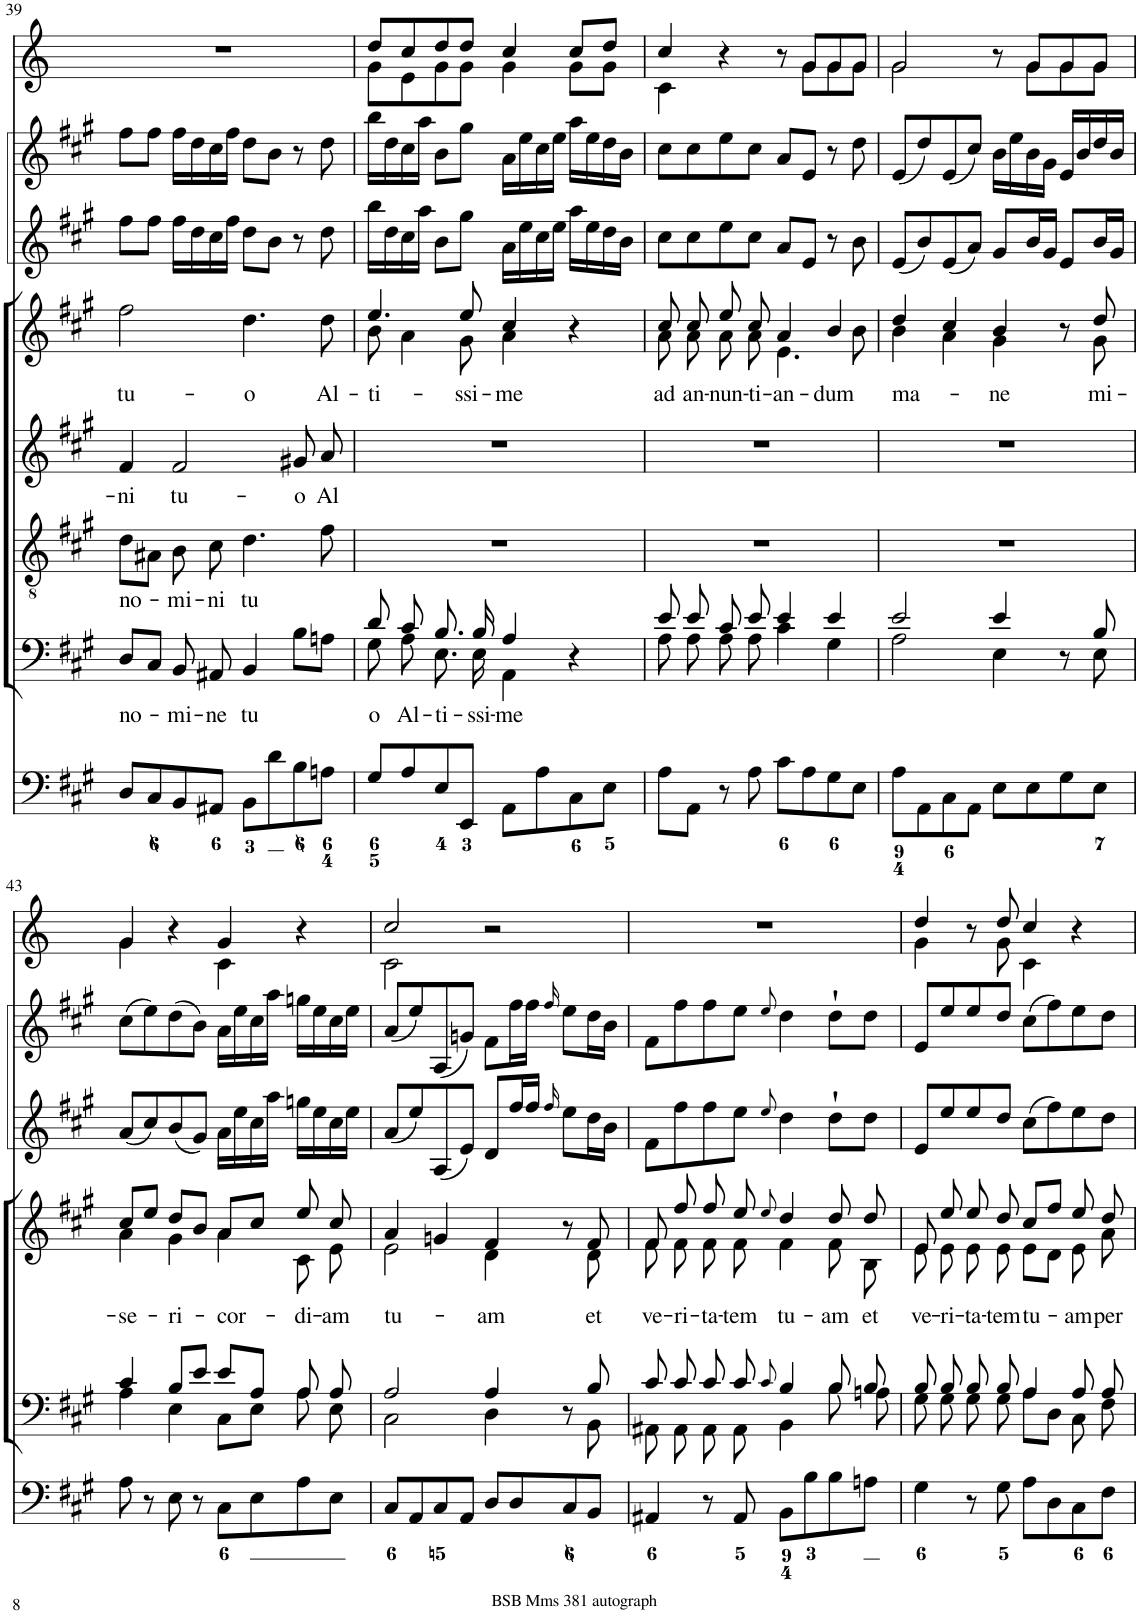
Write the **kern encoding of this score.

**kern	**kern	**text	**kern	**text	**kern	**text	**kern	**text	**kern	**kern	**kern
*part8	*part7	*part7	*part6	*part6	*part5	*part5	*part4	*part4	*part3	*part2	*part1
*staff8	*staff7	*staff7	*staff6	*staff6	*staff5	*staff5	*staff4	*staff4	*staff3	*staff2	*staff1
*I"Organ	*I"Voice	*	*I"Tenor	*	*I"Alto	*	*I"Voice	*	*I"Violin	*I"Violini	*I"Corni in A
*	*	*	*	*	*	*	*	*	*I'Vln	*I'Vln	*
!!LO:PB:g=z
*clefF4	*clefF4	*	*clefGv2	*	*clefG2	*	*clefG2	*	*clefG2	*clefG2	*clefG2
*	*	*	*	*	*	*	*	*	*	*	*Trd2c3
*k[f#c#g#]	*k[f#c#g#]	*	*k[f#c#g#]	*	*k[f#c#g#]	*	*k[f#c#g#]	*	*k[f#c#g#]	*k[f#c#g#]	*k[]
*M4/4	*M4/4	*	*M4/4	*	*M4/4	*	*M4/4	*	*M4/4	*M4/4	*M4/4
*met(c)	*met(c)	*	*met(c)	*	*met(c)	*	*met(c)	*	*met(c)	*met(c)	*met(c)
=39	=39	=39	=39	=39	=39	=39	=39	=39	=39	=39	=39
!	!	!LO:LY:b	!	!LO:LY:b	!	!LO:LY:b	!	!LO:LY:b	!	!	!
8D/L	8D/L	no-	8d\L	no-	4f#/	-ni	2ff#\	tu-	8ff#\L	8ff#\L	1r
8C#/	8C#/J	.	8A#X\J	.	.	.	.	.	8ff#\J	8ff#\J	.
!	!	!LO:LY:b	!	!LO:LY:b	!	!LO:LY:b	!	!	!	!	!
8BB/	8BB/	-mi-	8B\	-mi-	2f#/	tu-	.	.	16ff#\LL	16ff#\LL	.
.	.	.	.	.	.	.	.	.	16dd\	16dd\	.
!	!	!LO:LY:b	!	!LO:LY:b	!	!	!	!	!	!	!
8AA#X/J	8AA#X/	-ne	8c#\	-ni	.	.	.	.	16cc#\	16cc#\	.
.	.	.	.	.	.	.	.	.	16ff#\JJ	16ff#\JJ	.
!	!	!LO:LY:b	!	!LO:LY:b	!	!	!	!LO:LY:b	!	!	!
8BB\L	4BB/	tu	4.d\	tu	.	.	4.dd\	-o	8dd\L	8dd\L	.
8d\	.	.	.	.	.	.	.	.	8b\J	8b\J	.
!	!	!	!	!	!	!LO:LY:b	!	!	!	!	!
8B\	8B\L	.	.	.	8g#X/L	-o	.	.	8r	8r	.
!	!	!	!	!	!	!LO:LY:b	!	!LO:LY:b	!	!	!
8An\J	8An\J	.	8f#\	.	8a/J	Al	8dd\	Al-	8dd\	8dd\	.
=40	=40	=40	=40	=40	=40	=40	=40	=40	=40	=40	=40
!	!	!LO:LY:b	!	!	!	!	!	!LO:LY:b	!	!	!
*	*^	*	*	*	*	*	*^	*	*	*	*^
8G#/L	8d/	8G#\	o	1r	.	1r	.	4.ee/	8b\	-ti-	16bb\LL	16bb\LL	8dd/L	8g\L
.	.	.	.	.	.	.	.	.	.	.	16dd\	16dd\	.	.
!	!	!	!LO:LY:b	!	!	!	!	!	!	!	!	!	!	!
8A/	8c#/	8A\	Al-	.	.	.	.	.	4a\	.	16cc#\	16cc#\	8cc/	8e\
.	.	.	.	.	.	.	.	.	.	.	16aa\JJ	16aa\JJ	.	.
!	!	!	!LO:LY:b	!	!	!	!	!	!	!	!	!	!	!
8E/	8.B/	8.E\	-ti-	.	.	.	.	.	.	.	8b\L	8b\L	8dd/	8g\
!	!	!	!	!	!	!	!	!	!	!LO:LY:b	!	!	!	!
8EE/J	.	.	.	.	.	.	.	8ee/	8g#\	-ssi-	8gg#\J	8gg#\J	8dd/J	8g\J
!	!	!	!LO:LY:b	!	!	!	!	!	!	!	!	!	!	!
.	16B/	16E\	-ssi-	.	.	.	.	.	.	.	.	.	.	.
!	!	!	!LO:LY:b	!	!	!	!	!	!	!LO:LY:b	!	!	!	!
8AA\L	4A/	4AA\	-me	.	.	.	.	4cc#/	4a\	-me	16a\LL	16a\LL	4cc/	4g\
.	.	.	.	.	.	.	.	.	.	.	16ee\	16ee\	.	.
8A\	.	.	.	.	.	.	.	.	.	.	16cc#\	16cc#\	.	.
.	.	.	.	.	.	.	.	.	.	.	16ee\JJ	16ee\JJ	.	.
8C#\	4r	4ryy	.	.	.	.	.	4r	4ryy	.	16aa\LL	16aa\LL	8cc/L	8g\L
.	.	.	.	.	.	.	.	.	.	.	16ee\	16ee\	.	.
8E\J	.	.	.	.	.	.	.	.	.	.	16dd\	16dd\	8dd/J	8g\J
.	.	.	.	.	.	.	.	.	.	.	16b\JJ	16b\JJ	.	.
=41	=41	=41	=41	=41	=41	=41	=41	=41	=41	=41	=41	=41	=41	=41
!	!	!	!	!	!	!	!	!	!	!LO:LY:b	!	!	!	!
8A\L	8e/	8A\	.	1r	.	1r	.	8cc#/	8a\	ad	8cc#\L	8cc#\L	4cc/	4c\
!	!	!	!	!	!	!	!	!	!	!LO:LY:b	!	!	!	!
8AA\J	8e/	8A\	.	.	.	.	.	8cc#/	8a\	an-	8cc#\	8cc#\	.	.
!	!	!	!	!	!	!	!	!	!	!LO:LY:b	!	!	!	!
8r	8c#/	8A\	.	.	.	.	.	8ee/	8a\	-nun-	8ee\	8ee\	4r	4.ryy
!	!	!	!	!	!	!	!	!	!	!LO:LY:b	!	!	!	!
8A\	8e/	8A\	.	.	.	.	.	8cc#/	8a\	-ti-	8cc#\J	8cc#\J	.	.
!	!	!	!	!	!	!	!	!	!	!LO:LY:b	!	!	!	!
8c#\L	4e/	4c#\	.	.	.	.	.	4a/	4.e\	-an-	8a/L	8a/L	8r	.
8A\	.	.	.	.	.	.	.	.	.	.	8e/J	8e/J	8g/L	8g\L
!	!	!	!	!	!	!	!	!	!	!LO:LY:b	!	!	!	!
8G#\	4e/	4G#\	.	.	.	.	.	4b/	.	-dum	8r	8r	8g/	8g\
8E\J	.	.	.	.	.	.	.	.	8b\	.	8b\	8dd\	8g/J	8g\J
=42	=42	=42	=42	=42	=42	=42	=42	=42	=42	=42	=42	=42	=42	=42
!	!	!	!	!	!	!	!	!	!	!LO:LY:b	!	!	!	!
8A\L	2e/	2A\	.	1r	.	1r	.	4dd/	4b\	ma-	(8e/L	(8e/L	2g/	2g\
8AA\	.	.	.	.	.	.	.	.	.	.	8b/)	8dd/)	.	.
8C#\	.	.	.	.	.	.	.	4cc#/	4a\	.	(8e/	(8e/	.	.
8AA\J	.	.	.	.	.	.	.	.	.	.	8a/J)	8cc#/J)	.	.
!	!	!	!	!	!	!	!	!	!	!LO:LY:b	!	!	!	!
8E\L	4e/	4E\	.	.	.	.	.	4b/	4g#\	-ne	8g#/L	16b\LL	8r	8ryy
.	.	.	.	.	.	.	.	.	.	.	.	16ee\	.	.
8E\	.	.	.	.	.	.	.	.	.	.	16b/L	16b\	8g/L	8g\L
.	.	.	.	.	.	.	.	.	.	.	16g#/JJ	16g#\JJ	.	.
8G#\	8r	8ryy	.	.	.	.	.	8r	8ryy	.	8e/L	16e/LL	8g/	8g\
.	.	.	.	.	.	.	.	.	.	.	.	16b/	.	.
!	!	!	!	!	!	!	!	!	!	!LO:LY:b	!	!	!	!
8E\J	8B/	8E\	.	.	.	.	.	8dd/	8g#\	mi-	16b/L	16dd/	8g/J	8g\J
.	.	.	.	.	.	.	.	.	.	.	16g#/JJ	16b/JJ	.	.
!!LO:LB:g=z	!!
=43	=43	=43	=43	=43	=43	=43	=43	=43	=43	=43	=43	=43	=43	=43
!	!	!	!	!	!	!	!	!	!	!LO:LY:b	!	!	!	!
8A\	4c#/	4A\	.	1r	.	1r	.	8cc#/L	4a\	-se-	(8a/L	(8cc#\L	4g/	4g\
8r	.	.	.	.	.	.	.	8ee/J	.	.	8cc#/)	8ee\)	.	.
!	!	!	!	!	!	!	!	!	!	!LO:LY:b	!	!	!	!
8E\	8B/L	4E\	.	.	.	.	.	8dd/L	4g#\	-ri-	(8b/	(8dd\	4r	4ryy
8r	8e/J	.	.	.	.	.	.	8b/J	.	.	8g#/J)	8b\J)	.	.
!	!	!	!	!	!	!	!	!	!	!LO:LY:b	!	!	!	!
8C#\L	8e/L	8C#\L	.	.	.	.	.	8a/L	4a\	-cor-	16a\LL	16a\LL	4g/	4c\
.	.	.	.	.	.	.	.	.	.	.	16ee\	16ee\	.	.
8E\	8A/J	8E\J	.	.	.	.	.	8cc#/J	.	.	16cc#\	16cc#\	.	.
.	.	.	.	.	.	.	.	.	.	.	16aa\JJ	16aa\JJ	.	.
!	!	!	!	!	!	!	!	!	!	!LO:LY:b	!	!	!	!
8A\	8A/	8A\	.	.	.	.	.	8ee/	8c#\	-di-	16ggn\LL	16ggn\LL	4r	4ryy
.	.	.	.	.	.	.	.	.	.	.	16ee\	16ee\	.	.
!	!	!	!	!	!	!	!	!	!	!LO:LY:b	!	!	!	!
8E\J	8A/	8E\	.	.	.	.	.	8cc#/	8e\	-am	16cc#\	16cc#\	.	.
.	.	.	.	.	.	.	.	.	.	.	16ee\JJ	16ee\JJ	.	.
=44	=44	=44	=44	=44	=44	=44	=44	=44	=44	=44	=44	=44	=44	=44
!	!	!	!	!	!	!	!	!	!	!LO:LY:b	!	!	!	!
8C#/L	2A/	2C#\	.	1r	.	1r	.	4a/	2e\	tu-	(8a/L	(8a/L	2cc/	2c\
8AA/	.	.	.	.	.	.	.	.	.	.	8ee/)	8ee/)	.	.
8C#/	.	.	.	.	.	.	.	4gn/	.	.	(8A/	(8A/	.	.
8AA/J	.	.	.	.	.	.	.	.	.	.	8e/J)	8gn/J)	.	.
!	!	!	!	!	!	!	!	!	!	!LO:LY:b	!	!	!	!
8D/L	4A/	4D\	.	.	.	.	.	4f#/	4d\	-am	8d/L	8f#\L	2r	2ryy
8D/	.	.	.	.	.	.	.	.	.	.	16ff#/L	16ff#\L	.	.
.	.	.	.	.	.	.	.	.	.	.	16ff#/JJ	16ff#\JJ	.	.
.	.	.	.	.	.	.	.	.	.	.	16qff#/	16qff#/	.	.
8C#/	8r	8ryy	.	.	.	.	.	8r	8ryy	.	8ee\L	8ee\L	.	.
!	!	!	!	!	!	!	!	!	!	!LO:LY:b	!	!	!	!
8BB/J	8B/	8BB\	.	.	.	.	.	8f#/	8d\	et	16dd\L	16dd\L	.	.
.	.	.	.	.	.	.	.	.	.	.	16b\JJ	16b\JJ	.	.
*	*	*	*	*	*	*	*	*	*	*	*	*	*v	*v
=45	=45	=45	=45	=45	=45	=45	=45	=45	=45	=45	=45	=45	=45
!	!	!	!	!	!	!	!	!	!	!LO:LY:b	!	!	!
4AA#X/	8c#/	8AA#X\	.	1r	.	1r	.	8f#/	8f#\	ve-	8f#\L	8f#\L	1r
!	!	!	!	!	!	!	!	!	!	!LO:LY:b	!	!	!
.	8c#/	8AA#\	.	.	.	.	.	8ff#/	8f#\	-ri-	8ff#\	8ff#\	.
!	!	!	!	!	!	!	!	!	!	!LO:LY:b	!	!	!
8r	8c#/	8AA#\	.	.	.	.	.	8ff#/	8f#\	-ta-	8ff#\	8ff#\	.
!	!	!	!	!	!	!	!	!	!	!LO:LY:b	!	!	!
8AA#/	8c#/	8AA#\	.	.	.	.	.	8ee/	8f#\	-tem	8ee\J	8ee\J	.
.	8qc#/	.	.	.	.	.	.	8qee/	.	.	8qee/	8qee/	.
!	!	!	!	!	!	!	!	!	!	!LO:LY:b	!	!	!
8BB\L	4B/	4BB\	.	.	.	.	.	4dd/	4f#\	tu-	4dd\	4dd\	.
8B\	.	.	.	.	.	.	.	.	.	.	.	.	.
!	!	!	!	!	!	!	!	!	!	!LO:LY:b	!	!	!
8B\	8B/	8B\	.	.	.	.	.	8dd/	8f#\	-am	8dd`\L	8dd`\L	.
!	!	!	!	!	!	!	!	!	!	!LO:LY:b	!	!	!
8An\J	8B/	8An\	.	.	.	.	.	8dd/	8B\	et	8dd\J	8dd\J	.
=46	=46	=46	=46	=46	=46	=46	=46	=46	=46	=46	=46	=46	=46
!	!	!	!	!	!	!	!	!	!	!LO:LY:b	!	!	!
*	*	*	*	*	*	*	*	*	*	*	*	*	*^
4G#\	8B/	8G#\	.	1r	.	1r	.	8e/	8e\	ve-	8e/L	8e/L	4dd/	4g\
!	!	!	!	!	!	!	!	!	!	!LO:LY:b	!	!	!	!
.	8B/	8G#\	.	.	.	.	.	8ee/	8e\	-ri-	8ee/	8ee/	.	.
!	!	!	!	!	!	!	!	!	!	!LO:LY:b	!	!	!	!
8r	8B/	8G#\	.	.	.	.	.	8ee/	8e\	-ta-	8ee/	8ee/	8r	8ryy
!	!	!	!	!	!	!	!	!	!	!LO:LY:b	!	!	!	!
8G#\	8B/	8G#\	.	.	.	.	.	8dd/	8e\	-tem	8dd/J	8dd/J	8dd/	8g\
!	!	!	!	!	!	!	!	!	!	!LO:LY:b	!	!	!	!
8A\L	4A/	8A\L	.	.	.	.	.	8cc#/L	8e\L	tu-	(8cc#\L	(8cc#\L	4cc/	4c\
8D\	.	8D\J	.	.	.	.	.	8ff#/J	8d\J	.	8ff#\)	8ff#\)	.	.
!	!	!	!	!	!	!	!	!	!	!LO:LY:b	!	!	!	!
8C#\	8A/	8C#\	.	.	.	.	.	8ee/	8e\	-am	8ee\	8ee\	4r	4ryy
!	!	!	!	!	!	!	!	!	!	!LO:LY:b	!	!	!	!
8F#\J	8A/	8F#\	.	.	.	.	.	8dd/	8a\	per	8dd\J	8dd\J	.	.
*	*v	*v	*	*	*	*	*	*v	*v	*	*	*	*v	*v
=	=	=	=	=	=	=	=	=	=	=	=
*-	*-	*-	*-	*-	*-	*-	*-	*-	*-	*-	*-
